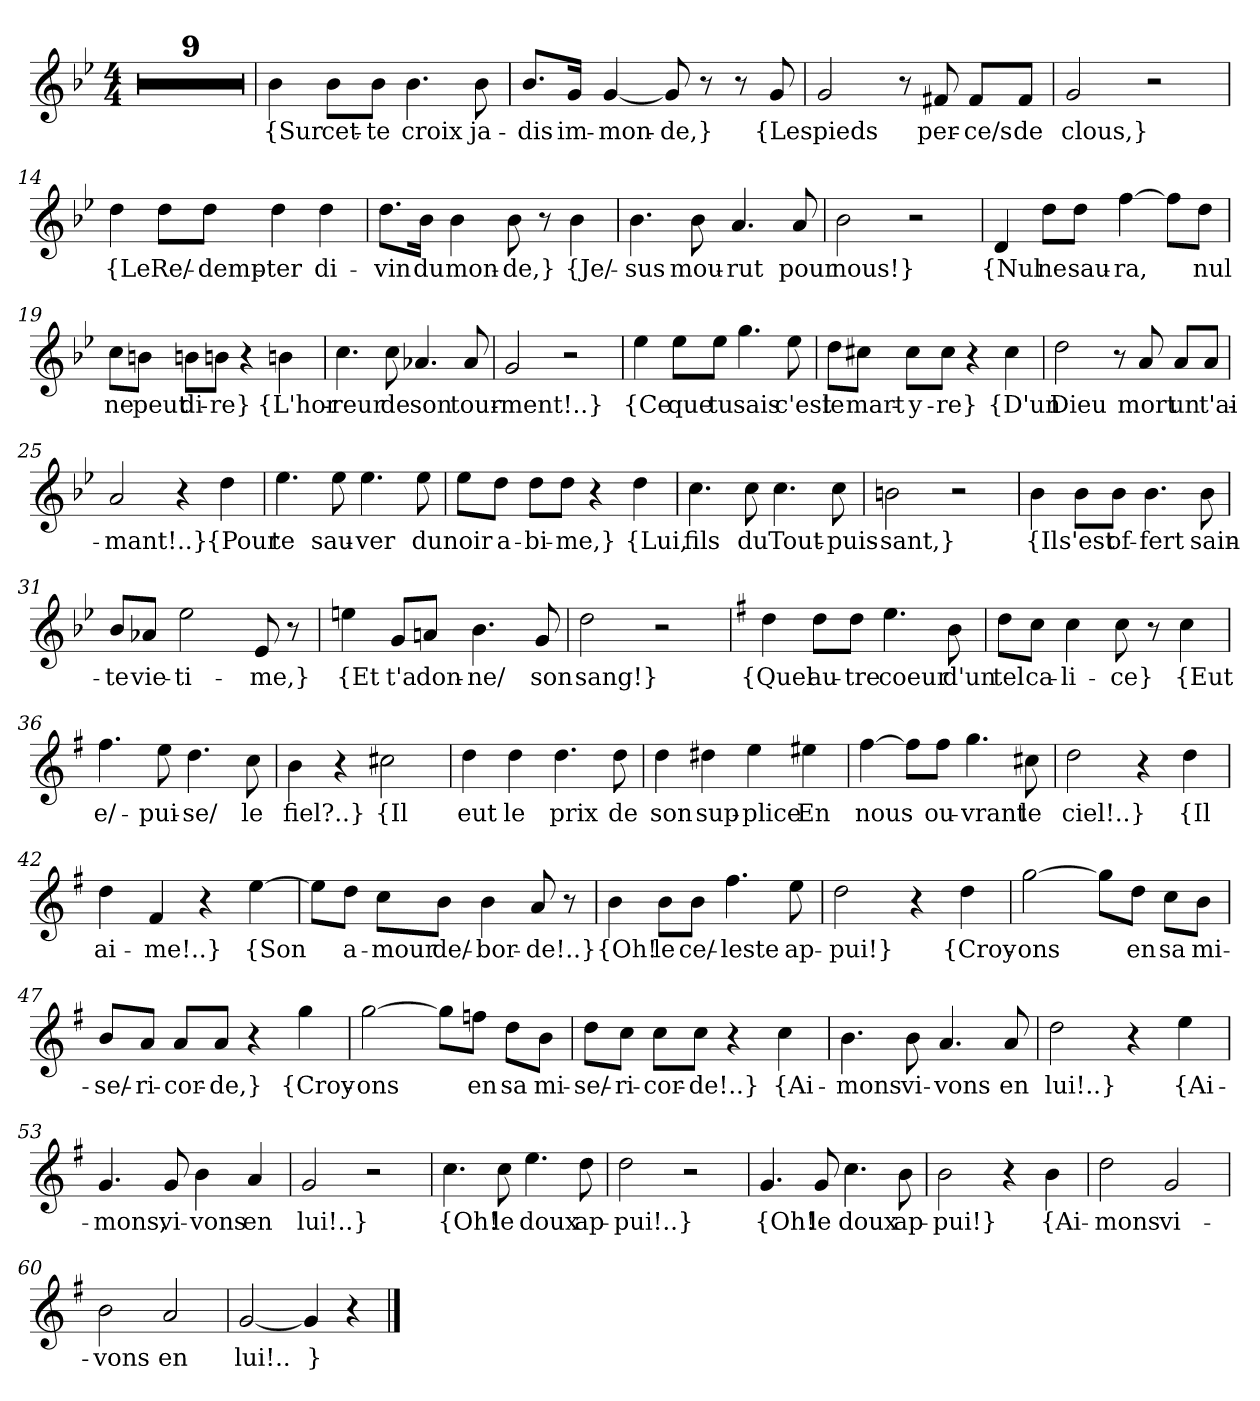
**kern	**text
*part1	*part1
*staff1	*staff1
*clefG2	*
*k[b-e-]	*
*M4/4	*
=1	=1
1r	.
=2	=2
1r	.
=3	=3
1r	.
=4	=4
1r	.
=5	=5
1r	.
=6	=6
1r	.
=7	=7
1r	.
=8	=8
1r	.
=9	=9
1r	.
=10	=10
4b-	{Sur
8b-\L	cet-
8b-\J	-te
4.b-	croix
8b-	ja-
=11	=11
8.b-/L	-dis
16g/Jk	im-
[4g	-mon-
8g]	-de,}
8r	.
8r	.
8g	{Les
=12	=12
2g	pieds
8r	.
8f#X	per-
8f#/L	ce/s
8f#/J	de
=13	=13
2g	clous,}
2r	.
=14	=14
4dd	{Le
8dd\L	Re/-
8dd\J	-demp-
4dd	-ter
4dd	di-
=15	=15
8.dd\L	-vin
16b-\Jk	du
4b-	mon-
8b-	-de,}
8r	.
4b-	{Je/-
=16	=16
4.b-	-sus
8b-	mou-
4.a	-rut
8a	pour
=17	=17
2b-	nous!}
2r	.
=18	=18
4d	{Nul
8dd\L	ne
8dd\J	sau-
[4ff	-ra,
8ff\L]	.
8dd\J	nul
=19	=19
8cc\L	ne
8bn\J	peut
8bn\L	di-
8bn\J	-re}
4r	.
4bn	{L'hor-
=20	=20
4.cc	-reur
8cc	de
4.a-X	son
8a-	tour-
=21	=21
2g	-ment!..}
2r	.
=22	=22
4ee-	{Ce
8ee-\L	que
8ee-\J	tu
4.gg	sais
8ee-	c'est
=23	=23
8dd\L	le
8cc#X\J	mart-
8cc#\L	-y-
8cc#\J	-re}
4r	.
4cc#	{D'un
=24	=24
2dd	Dieu
8r	.
8a	mort
8a/L	un
8a/J	t'ai-
=25	=25
2a	-mant!..}
4r	.
4dd	{Pour
=26	=26
4.ee-	te
8ee-	sau-
4.ee-	-ver
8ee-	du
=27	=27
8ee-\L	noir
8dd\J	a-
8dd\L	-bi-
8dd\J	-me,}
4r	.
4dd	{Lui,
=28	=28
4.cc	fils
8cc	du
4.cc	Tout-
8cc	-puis-
=29	=29
2bn	-sant,}
2r	.
=30	=30
4b-	{Il
8b-\L	s'est
8b-\J	of-
4.b-	-fert
8b-	sain-
=31	=31
8b-/L	-te
8a-X/J	vie-
2ee-	-ti-
8e-	-me,}
8r	.
=32	=32
4een	{Et
8g/L	t'a
8an/J	don-
4.b-	-ne/
8g	son
=33	=33
2dd	sang!}
2r	.
=34	=34
*k[f#]	*
4dd	{Quel
8dd\L	au-
8dd\J	-tre
4.ee	coeur
8b	d'un
=35	=35
8dd\L	tel
8cc\J	ca-
4cc	-li-
8cc	-ce}
8r	.
4cc	{Eut
=36	=36
4.ff#	e/-
8ee	-pui-
4.dd	-se/
8cc	le
=37	=37
4b	fiel?..}
4r	.
2cc#X	{Il
=38	=38
4dd	eut
4dd	le
4.dd	prix
8dd	de
=39	=39
4dd	son
4dd#X	sup-
4ee	-plice
4ee#X	En
=40	=40
[4ff#	nous
8ff#\L]	.
8ff#\J	ou-
4.gg	-vrant
8cc#X	le
=41	=41
2dd	ciel!..}
4r	.
4dd	{Il
=42	=42
4dd	ai-
4f#	-me!..}
4r	.
[4ee	{Son
=43	=43
8ee\L]	.
8dd\J	a-
8cc\L	-mour
8b\J	de/-
4b	-bor-
8a	-de!..}
8r	.
=44	=44
4b	{Oh!
8b\L	le
8b\J	ce/-
4.ff#	-leste
8ee	ap-
=45	=45
2dd	-pui!}
4r	.
4dd	{Croy-
=46	=46
[2gg	-ons
8gg\L]	.
8dd\J	en
8cc\L	sa
8b\J	mi-
=47	=47
8b/L	se/-
8a/J	-ri-
8a/L	-cor-
8a/J	-de,}
4r	.
4gg	{Croy-
=49	=49
[2gg	-ons
8gg\L]	.
8ffn\J	en
8dd\L	sa
8b\J	mi-
=50	=50
8dd\L	-se/-
8cc\J	-ri-
8cc\L	cor-
8cc\J	-de!..}
4r	.
4cc	{Ai-
=51	=51
4.b	-mons
8b	vi-
4.a	-vons
8a	en
=52	=52
2dd	lui!..}
4r	.
4ee	{Ai-
=53	=53
4.g	-mons,
8g	vi-
4b	-vons
4a	en
=54	=54
2g	lui!..}
2r	.
=55	=55
4.cc	{Oh!
8cc	le
4.ee	doux
8dd	ap-
=56	=56
2dd	-pui!..}
2r	.
=57	=57
4.g	{Oh!
8g	le
4.cc	doux
8b	ap-
=58	=58
2b	-pui!}
4r	.
4b	{Ai-
=59	=59
2dd	-mons
2g	vi-
=60	=60
2b	-vons
2a	en
=61	=61
[2g	lui!..
4g]	}
4r	.
==	==
*-	*-
